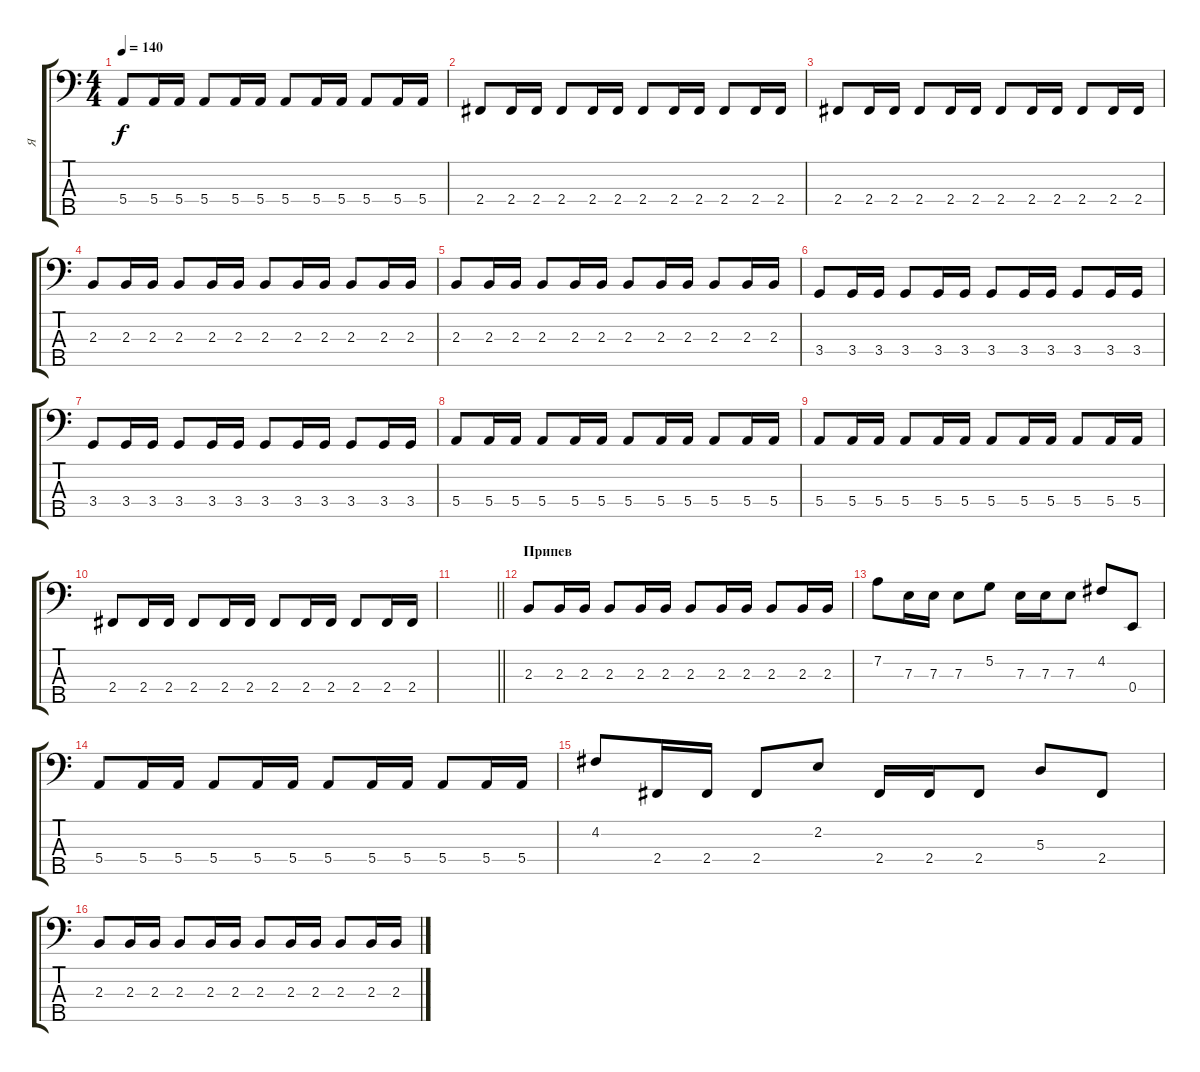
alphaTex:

\track ("Я" "Я") {instrument electricbassfinger}
\staff {score tabs}
\tuning (G2 D2 A1 E1 B0) {hide}
\ts (4 4)
\tempo 140
\clef f4
\ks c
5.4.8{dy f} 5.4.16 5.4.16 5.4.8 5.4.16 5.4.16 5.4.8 5.4.16 5.4.16 5.4.8 5.4.16 5.4.16 |
2.4.8 2.4.16 2.4.16 2.4.8 2.4.16 2.4.16 2.4.8 2.4.16 2.4.16 2.4.8 2.4.16 2.4.16 |
2.4.8 2.4.16 2.4.16 2.4.8 2.4.16 2.4.16 2.4.8 2.4.16 2.4.16 2.4.8 2.4.16 2.4.16 |
2.3.8 2.3.16 2.3.16 2.3.8 2.3.16 2.3.16 2.3.8 2.3.16 2.3.16 2.3.8 2.3.16 2.3.16 |
2.3.8 2.3.16 2.3.16 2.3.8 2.3.16 2.3.16 2.3.8 2.3.16 2.3.16 2.3.8 2.3.16 2.3.16 |
3.4.8 3.4.16 3.4.16 3.4.8 3.4.16 3.4.16 3.4.8 3.4.16 3.4.16 3.4.8 3.4.16 3.4.16 |
3.4.8 3.4.16 3.4.16 3.4.8 3.4.16 3.4.16 3.4.8 3.4.16 3.4.16 3.4.8 3.4.16 3.4.16 |
5.4.8 5.4.16 5.4.16 5.4.8 5.4.16 5.4.16 5.4.8 5.4.16 5.4.16 5.4.8 5.4.16 5.4.16 |
5.4.8 5.4.16 5.4.16 5.4.8 5.4.16 5.4.16 5.4.8 5.4.16 5.4.16 5.4.8 5.4.16 5.4.16 |
2.4.8 2.4.16 2.4.16 2.4.8 2.4.16 2.4.16 2.4.8 2.4.16 2.4.16 2.4.8 2.4.16 2.4.16 |
\barLineRight lightlight
|
\section ("" "Припев")
2.3.8 2.3.16 2.3.16 2.3.8 2.3.16 2.3.16 2.3.8 2.3.16 2.3.16 2.3.8 2.3.16 2.3.16 |
7.2.8 7.3.16 7.3.16 7.3.8 5.2.8 7.3.16 7.3.16 7.3.8 4.2.8 0.4.8 |
5.4.8 5.4.16 5.4.16 5.4.8 5.4.16 5.4.16 5.4.8 5.4.16 5.4.16 5.4.8 5.4.16 5.4.16 |
4.2.8 2.4.16 2.4.16 2.4.8 2.2.8 2.4.16 2.4.16 2.4.8 5.3.8 2.4.8 |
2.3.8 2.3.16 2.3.16 2.3.8 2.3.16 2.3.16 2.3.8 2.3.16 2.3.16 2.3.8 2.3.16 2.3.16
